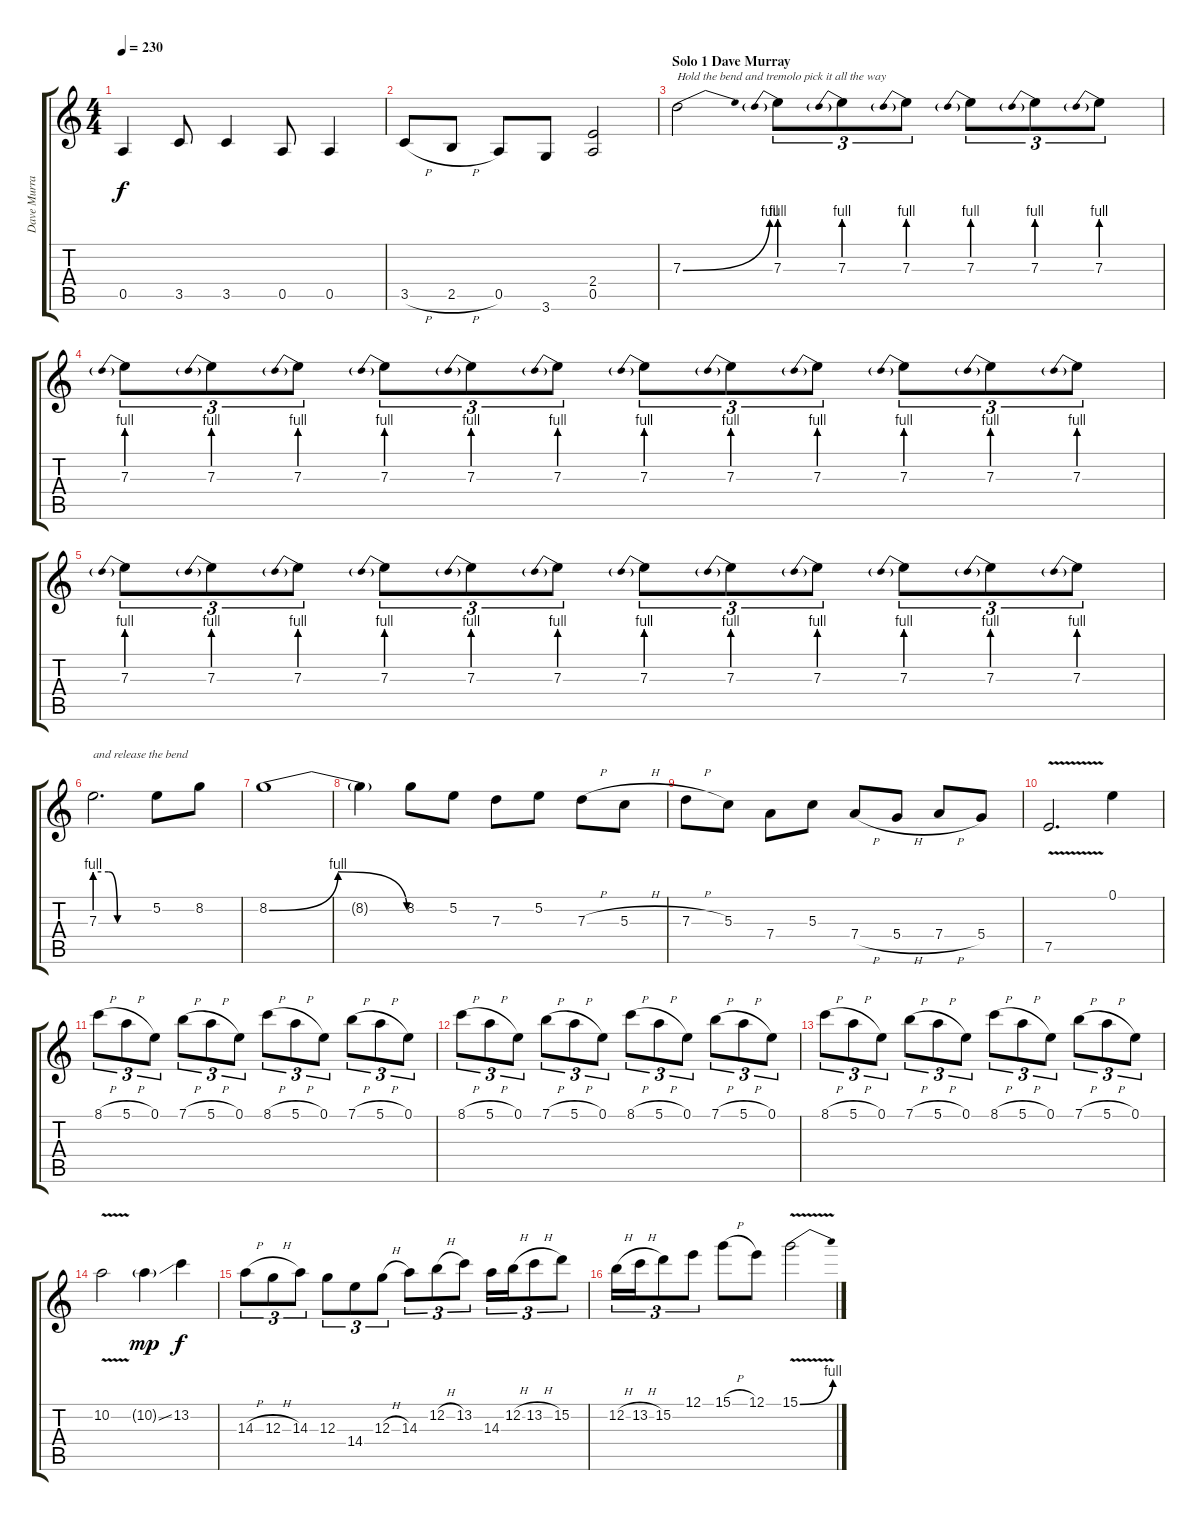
\track ("Dave Murray" "Dave Murra") {instrument distortionguitar}
\staff {score tabs}
\tuning (E4 B3 G3 D3 A2 E2) {hide}
\ts (4 4)
\tempo 230
\clef g2
\ks c
0.5.4{dy f} 3.5.8 3.5.4 0.5.8 0.5.4 |
3.5{h}.8 2.5{h}.8 0.5.8 3.6.8 (2.4 0.5).2 |
\section ("" "Solo 1 Dave Murray")
7.3{be (bend 0 0 60 4)}.2{txt "Hold the bend and tremolo pick it all the way" volume 16 balance 8} 7.3{be (prebend 0 4 60 4)}.8{tu (3 2)} 7.3{be (prebend 0 4 60 4)}.8{tu (3 2)} 7.3{be (prebend 0 4 60 4)}.8{tu (3 2)} 7.3{be (prebend 0 4 60 4)}.8{tu (3 2)} 7.3{be (prebend 0 4 60 4)}.8{tu (3 2)} 7.3{be (prebend 0 4 60 4)}.8{tu (3 2)} |
7.3{be (prebend 0 4 60 4)}.8{tu (3 2)} 7.3{be (prebend 0 4 60 4)}.8{tu (3 2)} 7.3{be (prebend 0 4 60 4)}.8{tu (3 2)} 7.3{be (prebend 0 4 60 4)}.8{tu (3 2)} 7.3{be (prebend 0 4 60 4)}.8{tu (3 2)} 7.3{be (prebend 0 4 60 4)}.8{tu (3 2)} 7.3{be (prebend 0 4 60 4)}.8{tu (3 2)} 7.3{be (prebend 0 4 60 4)}.8{tu (3 2)} 7.3{be (prebend 0 4 60 4)}.8{tu (3 2)} 7.3{be (prebend 0 4 60 4)}.8{tu (3 2)} 7.3{be (prebend 0 4 60 4)}.8{tu (3 2)} 7.3{be (prebend 0 4 60 4)}.8{tu (3 2)} |
7.3{be (prebend 0 4 60 4)}.8{tu (3 2)} 7.3{be (prebend 0 4 60 4)}.8{tu (3 2)} 7.3{be (prebend 0 4 60 4)}.8{tu (3 2)} 7.3{be (prebend 0 4 60 4)}.8{tu (3 2)} 7.3{be (prebend 0 4 60 4)}.8{tu (3 2)} 7.3{be (prebend 0 4 60 4)}.8{tu (3 2)} 7.3{be (prebend 0 4 60 4)}.8{tu (3 2)} 7.3{be (prebend 0 4 60 4)}.8{tu (3 2)} 7.3{be (prebend 0 4 60 4)}.8{tu (3 2)} 7.3{be (prebend 0 4 60 4)}.8{tu (3 2)} 7.3{be (prebend 0 4 60 4)}.8{tu (3 2)} 7.3{be (prebend 0 4 60 4)}.8{tu (3 2)} |
7.3{be (custom 0 4 15 4 25 0 60 0)}.2{d txt "and release the bend"} 5.2.8 8.2.8 |
8.2{be (bendrelease 0 0 15 4 30 4 60 0)}.1 |
8.2{t}.4 8.2.8 5.2.8 7.3.8 5.2.8 7.3{h}.8 5.3{h}.8 |
7.3{h}.8 5.3.8 7.4.8 5.3.8 7.4{h}.8 5.4{h}.8 7.4{h}.8 5.4.8 |
7.5{v}.2{d} 0.1.4 |
8.1{h}.8{tu (3 2)} 5.1{h}.8{tu (3 2)} 0.1.8{tu (3 2)} 7.1{h}.8{tu (3 2)} 5.1{h}.8{tu (3 2)} 0.1.8{tu (3 2)} 8.1{h}.8{tu (3 2)} 5.1{h}.8{tu (3 2)} 0.1.8{tu (3 2)} 7.1{h}.8{tu (3 2)} 5.1{h}.8{tu (3 2)} 0.1.8{tu (3 2)} |
8.1{h}.8{tu (3 2)} 5.1{h}.8{tu (3 2)} 0.1.8{tu (3 2)} 7.1{h}.8{tu (3 2)} 5.1{h}.8{tu (3 2)} 0.1.8{tu (3 2)} 8.1{h}.8{tu (3 2)} 5.1{h}.8{tu (3 2)} 0.1.8{tu (3 2)} 7.1{h}.8{tu (3 2)} 5.1{h}.8{tu (3 2)} 0.1.8{tu (3 2)} |
8.1{h}.8{tu (3 2)} 5.1{h}.8{tu (3 2)} 0.1.8{tu (3 2)} 7.1{h}.8{tu (3 2)} 5.1{h}.8{tu (3 2)} 0.1.8{tu (3 2)} 8.1{h}.8{tu (3 2)} 5.1{h}.8{tu (3 2)} 0.1.8{tu (3 2)} 7.1{h}.8{tu (3 2)} 5.1{h}.8{tu (3 2)} 0.1.8{tu (3 2)} |
10.2{v}.2 10.2{ss g}.4{dy mp} 13.2.4{dy f} |
14.3{h}.8{tu (3 2)} 12.3{h}.8{tu (3 2)} 14.3.8{tu (3 2)} 12.3.8{tu (3 2)} 14.4.8{tu (3 2)} 12.3{h}.8{tu (3 2)} 14.3.8{tu (3 2)} 12.2{h}.8{tu (3 2)} 13.2.8{tu (3 2)} 14.3.16{tu (3 2)} 12.2{h}.16{tu (3 2)} 13.2{h}.8{tu (3 2)} 15.2.8{tu (3 2)} |
12.2{h}.16{tu (3 2)} 13.2{h}.16{tu (3 2)} 15.2.8{tu (3 2)} 12.1.8{tu (3 2)} 15.1{h}.8 12.1.8 15.1{be (bend 0 0 60 4) v}.2
